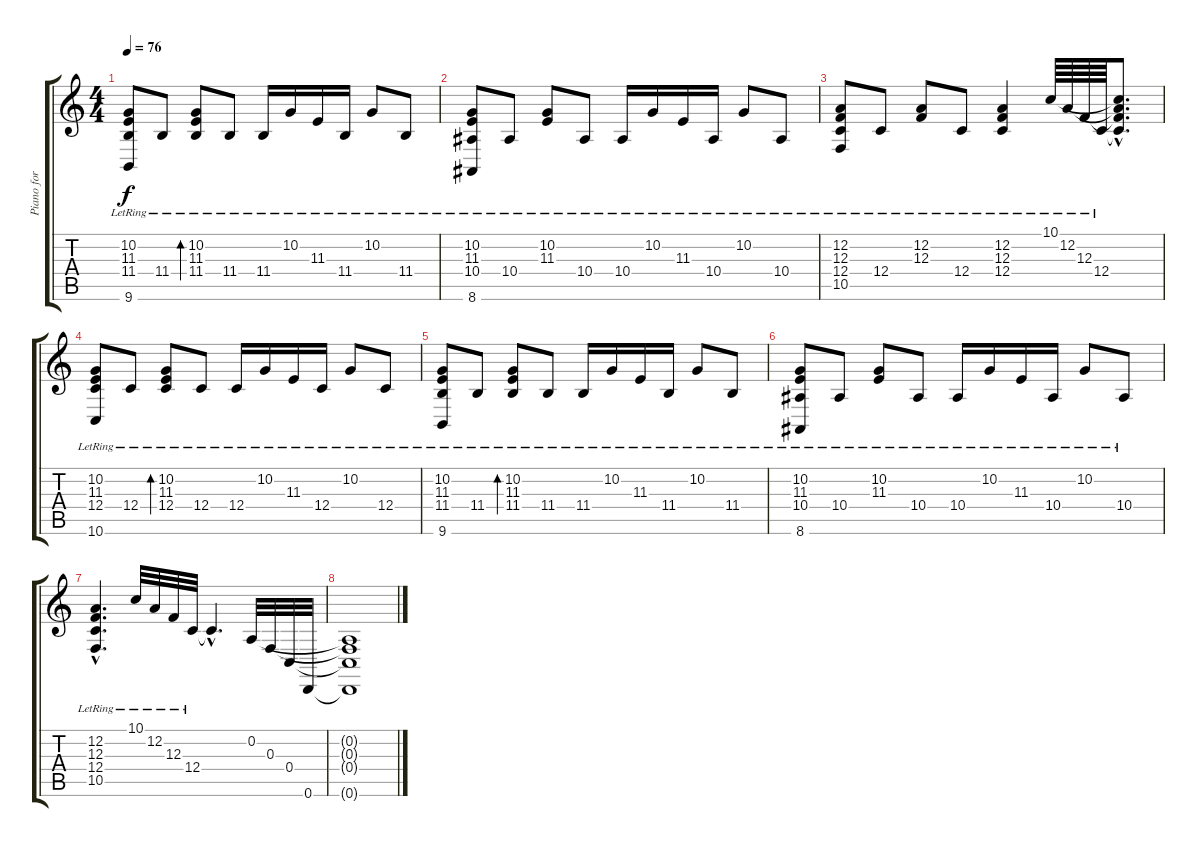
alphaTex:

\track ("Piano for Guitar" "Piano for ") {instrument acousticgrandpiano}
\staff {score tabs}
\tuning (D4 A3 F3 C3 G2 D2) {hide}
\ts (4 4)
\tempo 76
\clef g2
\ks c
(10.2{lr} 11.3{lr} 11.4{lr} 9.6{lr}).8{dy f} 11.4{lr}.8 (10.2{lr} 11.3{lr} 11.4).8{bd 120} 11.4{lr}.8 11.4{lr}.16 10.2{lr}.16 11.3{lr}.16 11.4{lr}.16 10.2{lr}.8 11.4{lr}.8 |
(10.2{lr} 11.3{lr} 10.4{lr} 8.6{lr}).8 10.4{lr}.8 (10.2{lr} 11.3{lr}).8 10.4{lr}.8 10.4{lr}.16 10.2{lr}.16 11.3{lr}.16 10.4{lr}.16 10.2{lr}.8 10.4{lr}.8 |
(12.2{lr} 12.3{lr} 12.4{lr} 10.5{lr}).8 12.4{lr}.8 (12.2{lr} 12.3{lr}).8 12.4{lr}.8 (12.2{lr} 12.3{lr} 12.4{lr}).4 10.1{lr}.64 12.2{lr}.64 12.3{lr}.64 12.4{lr}.64 (10.1{hac t} 12.2{hac t} 12.3{hac t} 12.4{hac t}).8{d} |
(10.2{lr} 11.3{lr} 12.4{lr} 10.6{lr}).8 12.4{lr}.8 (10.2{lr} 11.3{lr} 12.4).8{bd 120} 12.4{lr}.8 12.4{lr}.16 10.2{lr}.16 11.3{lr}.16 12.4{lr}.16 10.2{lr}.8 12.4{lr}.8 |
(10.2{lr} 11.3{lr} 11.4{lr} 9.6{lr}).8 11.4{lr}.8 (10.2{lr} 11.3{lr} 11.4).8{bd 120} 11.4{lr}.8 11.4{lr}.16 10.2{lr}.16 11.3{lr}.16 11.4{lr}.16 10.2{lr}.8 11.4{lr}.8 |
(10.2{lr} 11.3{lr} 10.4{lr} 8.6{lr}).8 10.4{lr}.8 (10.2{lr} 11.3{lr}).8 10.4{lr}.8 10.4{lr}.16 10.2{lr}.16 11.3{lr}.16 10.4{lr}.16 10.2{lr}.8 10.4{lr}.8 |
(12.2{hac lr} 12.3{hac lr} 12.4{hac lr} 10.5{hac lr}).4{d} 10.1{lr}.32 12.2{lr}.32 12.3{lr}.32 12.4{lr}.32 12.4{hac t}.4{d} 0.2.32 0.3.32 0.4.32 0.6.32 |
(0.2{t} 0.3{t} 0.4{t} 0.6{t}).1
